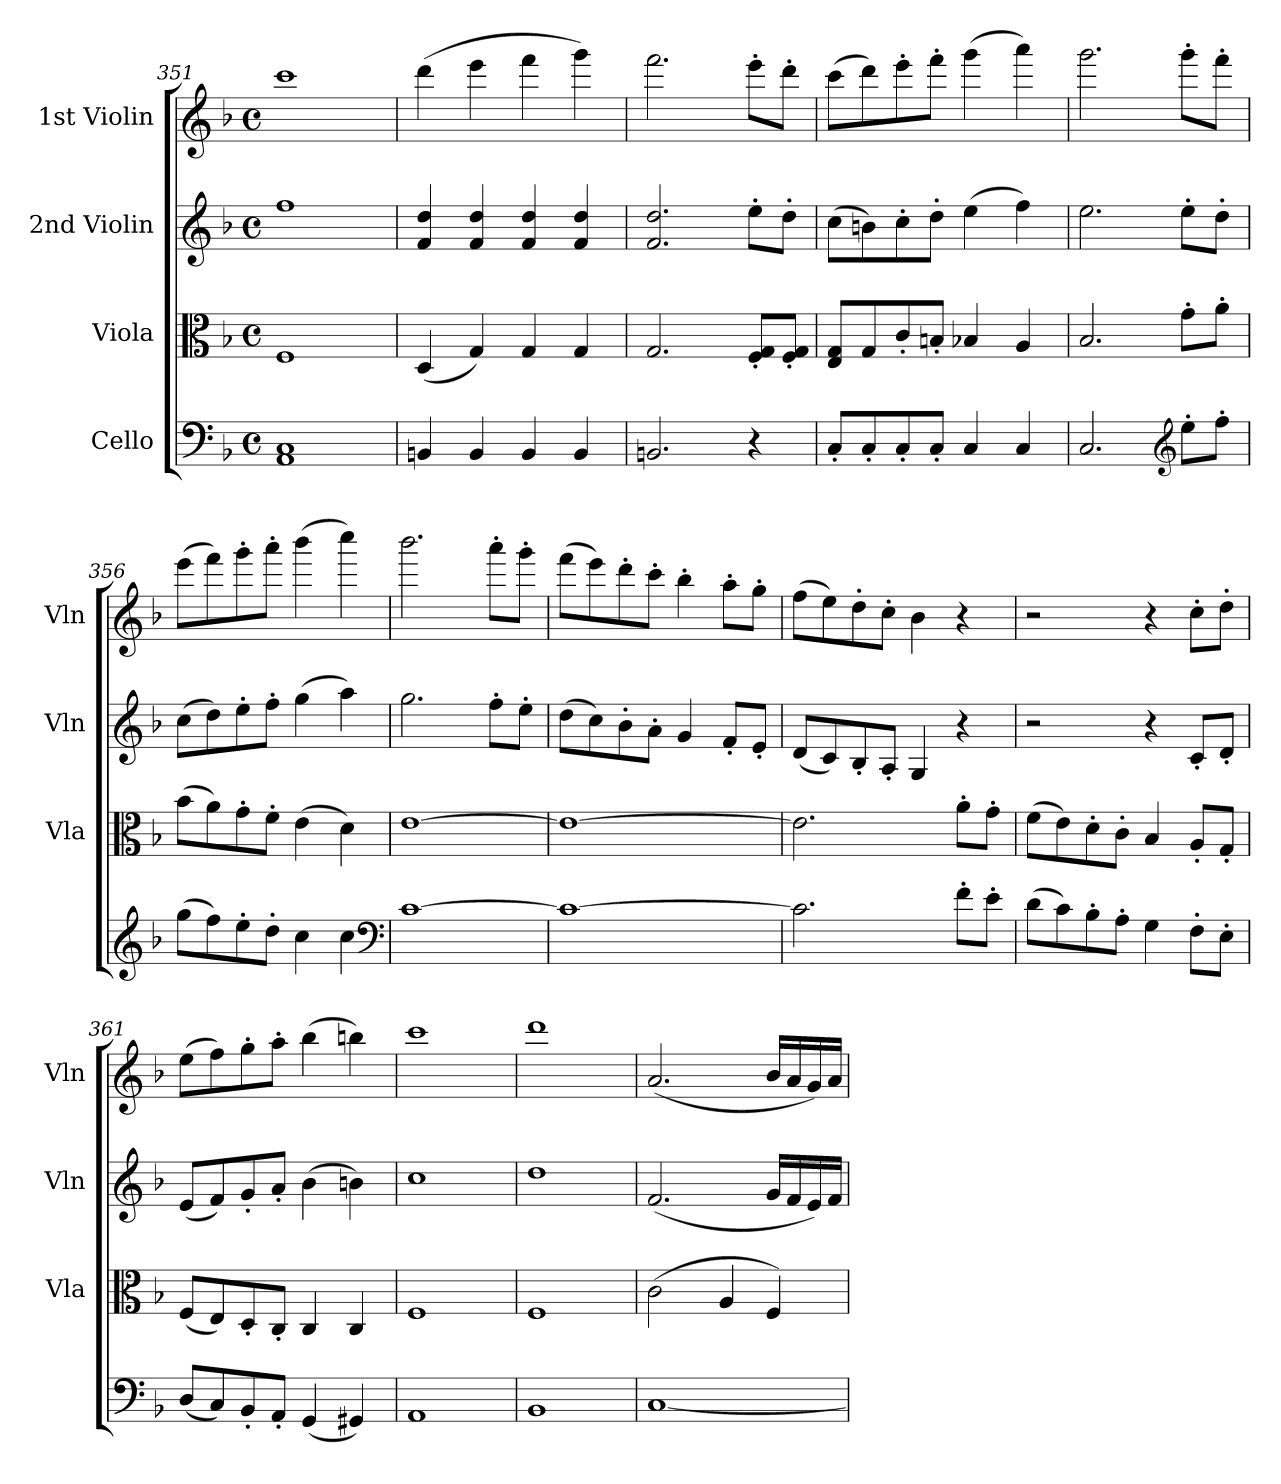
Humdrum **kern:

**kern	**kern	**kern	**kern
*part4	*part3	*part2	*part1
*staff4	*staff3	*staff2	*staff1
*I"Cello	*I"Viola	*I"2nd Violin	*I"1st Violin
*	*I'Vla	*I'Vln	*I'Vln
*clefF4	*clefC3	*clefG2	*clefG2
*k[b-]	*k[b-]	*k[b-]	*k[b-]
*F:	*F:	*F:	*F:
*M4/4	*M4/4	*M4/4	*M4/4
*met(c)	*met(c)	*met(c)	*met(c)
=351	=351	=351	=351
1AA 1C	1F	1ff	1ccc
=352	=352	=352	=352
4BBn	(4D	4f 4dd	(4ddd
4BB	4G)	4f 4dd	4eee
4BB	4G	4f 4dd	4fff
4BB	4G	4f 4dd	4ggg)
=353	=353	=353	=353
2.BBn	2.G	2.f 2.dd	2.fff
4r	8F' 8G'L	8ee'L	8eee'L
.	8F' 8G'J	8dd'J	8ddd'J
=354	=354	=354	=354
8C'L	8E 8GL	(8ccL	(8cccL
8C'	8G	8bn)	8ddd)
8C'	8c'	8cc'	8eee'
8C'J	8Bn'J	8dd'J	8fff'J
4C	4B-X	(4ee	(4ggg
4C	4A	4ff)	4aaa)
=355	=355	=355	=355
2.C	2.B-	2.ee	2.ggg
*clefG2	*	*	*
8ee'L	8g'L	8ee'L	8ggg'L
8ff'J	8a'J	8dd'J	8fff'J
=356	=356	=356	=356
(8ggL	(8b-L	(8ccL	(8eeeL
8ff)	8a)	8dd)	8fff)
8ee'	8g'	8ee'	8ggg'
8dd'J	8f'J	8ff'J	8aaa'J
4cc	(4e	(4gg	(4bbb-
4cc	4d)	4aa)	4cccc)
*clefF4	*	*	*
=357	=357	=357	=357
[1c	[1e	2.gg	2.bbb-
.	.	8ff'L	8aaa'L
.	.	8ee'J	8ggg'J
=358	=358	=358	=358
1c_	1e_	(8ddL	(8fffL
.	.	8cc)	8eee)
.	.	8b-'	8ddd'
.	.	8a'J	8ccc'J
.	.	4g	4bb-'
.	.	8f'L	8aa'L
.	.	8e'J	8gg'J
=359	=359	=359	=359
2.c]	2.e]	(8dL	(8ffL
.	.	8c)	8ee)
.	.	8B-'	8dd'
.	.	8A'J	8cc'J
.	.	4G	4b-
8f'L	8a'L	4r	4r
8e'J	8g'J	.	.
=360	=360	=360	=360
(8dL	(8fL	2r	2r
8c)	8e)	.	.
8B-'	8d'	.	.
8A'J	8c'J	.	.
4G	4B-	4r	4r
8F'L	8A'L	8c'L	8cc'L
8E'J	8G'J	8d'J	8dd'J
=361	=361	=361	=361
(8DL	(8FL	(8eL	(8eeL
8C)	8E)	8f)	8ff)
8BB-'	8D'	8g'	8gg'
8AA'J	8C'J	8a'J	8aa'J
(4GG	4C	(4b-	(4bb-
4GG#X)	4C	4bn)	4bbn)
=362	=362	=362	=362
1AA	1F	1cc	1ccc
=363	=363	=363	=363
1BB-	1F	1dd	1ddd
=364	=364	=364	=364
[1C	(2c	(2.f	(2.a
.	4A	.	.
.	4F)	16gLL	16b-LL
.	.	16f	16a
.	.	16e)	16g)
.	.	16fJJ	16aJJ
=	=	=	=
*-	*-	*-	*-
